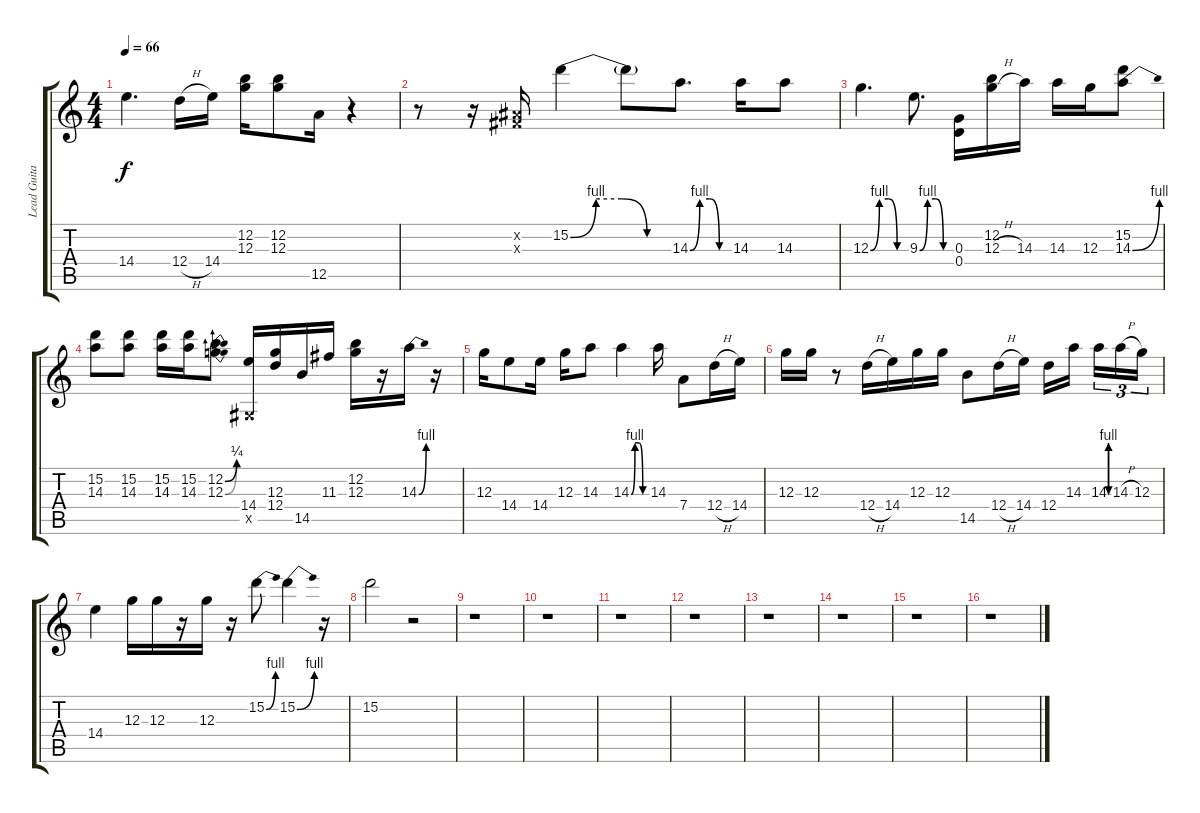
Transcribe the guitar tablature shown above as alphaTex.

\track ("Lead Guitar" "Lead Guita") {instrument overdrivenguitar}
\staff {score tabs}
\tuning (E4 B3 G3 D3 A2 E2) {hide}
\ts (4 4)
\tempo 66
\clef g2
\ks c
14.4.4{d dy f} 12.4{h}.16 14.4.16 (12.2 12.3).16 (12.2 12.3).8 12.5.16 r.4 |
r.8 r.16 (-1.2{x} -1.3{x}).16 15.2{be (custom 0 0 15 4 30 4 45 0 60 0)}.4 15.2{t}.8 14.3{be (custom 0 0 15 4 30 4 45 0 60 0)}.8{d} 14.3.16 14.3.8 |
12.3{be (custom 0 0 15 4 30 4 45 0 60 0)}.4{d} 9.3{be (custom 0 0 15 4 30 4 45 0 60 0)}.8{d} (0.3 0.4).16 (12.2 12.3{h}).16 14.3.16 14.3.16 12.3.16 (15.2 14.3{be (bend 0 0 60 4)}).8 |
(15.2 14.3).8 (15.2 14.3).8 (15.2 14.3).16 (15.2 14.3).16 (12.2{be (bend 0 0 60 1)} 12.3{be (bend 0 0 60 1)}).8 (14.4 -1.5{x}).16 (12.3 12.4).16 14.5.16 11.3.16 (12.2 12.3).16 r.16 14.3{be (bend 0 0 60 4)}.16 r.16 |
12.3.16 14.4.8 14.4.16 12.3.16 14.3.8 14.3{be (custom 0 0 15 4 30 4 45 0 60 0)}.4 14.3.16 7.4.8 12.4{h}.16 14.4.16 |
12.3.16 12.3.16 r.8 12.4{h}.16 14.4.16 12.3.16 12.3.16 14.5.8 12.4{h}.16 14.4.16 12.4.16 14.3.16 14.3{be (custom 0 0 15 4 30 4 45 0 60 0)}.16{tu (3 2)} 14.3{h}.16{tu (3 2)} 12.3.16{tu (3 2)} |
14.4.4 12.3.16 12.3.16 r.16 12.3.16 r.16 15.2{be (bend 0 0 60 4)}.8 15.2{be (bend 0 0 60 4)}.4 r.16 |
15.2.2 r.2 |
r.1 |
r.1 |
r.1 |
r.1 |
r.1 |
r.1 |
r.1 |
r.1
